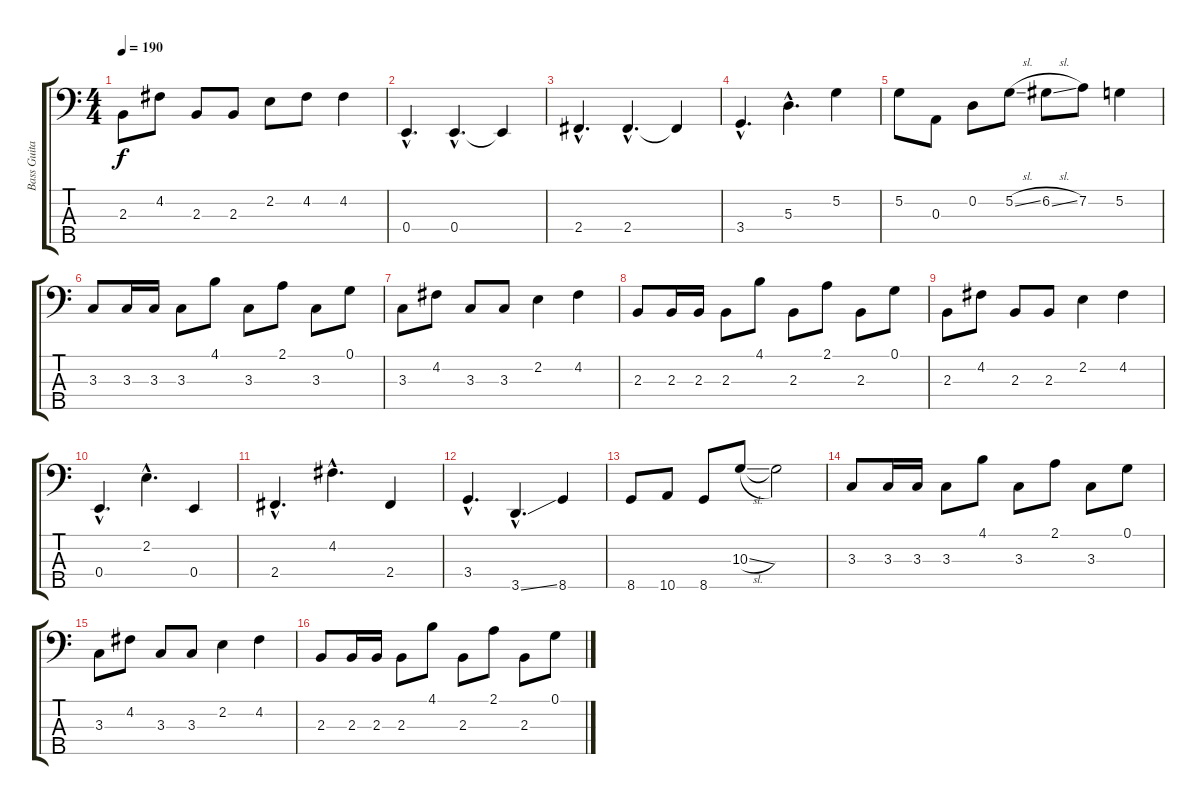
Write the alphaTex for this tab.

\track ("Bass Guitar" "Bass Guita") {instrument electricbassfinger}
\staff {score tabs}
\tuning (G2 D2 A1 E1 B0) {hide}
\ts (4 4)
\tempo 190
\clef f4
\ks c
2.3.8{dy f} 4.2.8 2.3.8 2.3.8 2.2.8 4.2.8 4.2.4 |
0.4{hac}.4{d} 0.4{hac}.4{d} 0.4{t}.4 |
2.4{hac}.4{d} 2.4{hac}.4{d} 2.4{t}.4 |
3.4{hac}.4{d} 5.3{hac}.4{d} 5.2.4 |
5.2.8 0.3.8 0.2.8 5.2{sl}.8 6.2{sl}.8 7.2.8 5.2.4 |
3.3.8 3.3.16 3.3.16 3.3.8 4.1.8 3.3.8 2.1.8 3.3.8 0.1.8 |
3.3.8 4.2.8 3.3.8 3.3.8 2.2.4 4.2.4 |
2.3.8 2.3.16 2.3.16 2.3.8 4.1.8 2.3.8 2.1.8 2.3.8 0.1.8 |
2.3.8 4.2.8 2.3.8 2.3.8 2.2.4 4.2.4 |
0.4{hac}.4{d} 2.2{hac}.4{d} 0.4.4 |
2.4{hac}.4{d} 4.2{hac}.4{d} 2.4.4 |
3.4{hac}.4{d} 3.5{ss hac}.4{d} 8.5.4 |
8.5.8 10.5.8 8.5.8 10.3{sl}.8 10.3{t}.2 |
3.3.8 3.3.16 3.3.16 3.3.8 4.1.8 3.3.8 2.1.8 3.3.8 0.1.8 |
3.3.8 4.2.8 3.3.8 3.3.8 2.2.4 4.2.4 |
2.3.8 2.3.16 2.3.16 2.3.8 4.1.8 2.3.8 2.1.8 2.3.8 0.1.8
